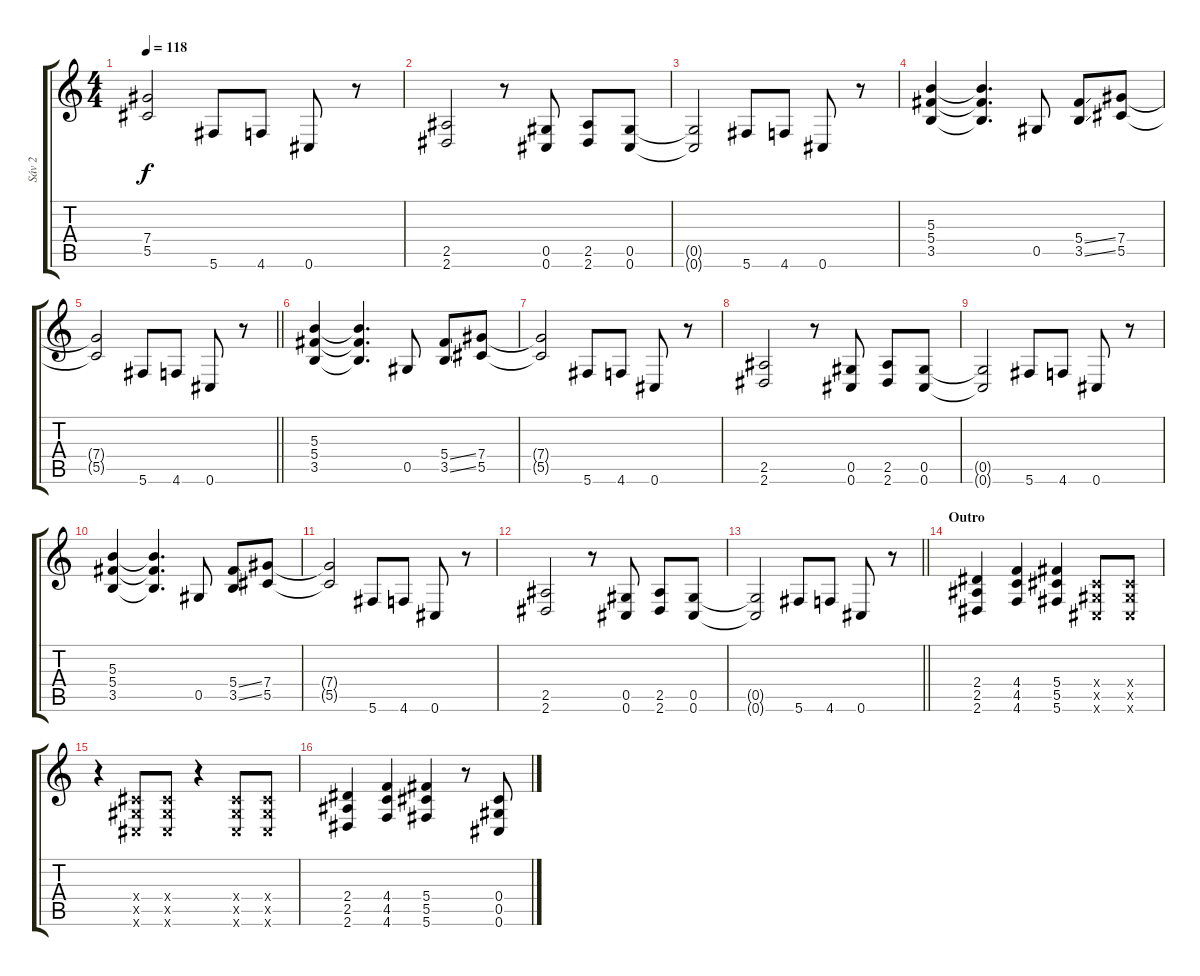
\track ("Sáv 2" "Sáv 2") {instrument distortionguitar}
\staff {score tabs}
\tuning (Eb4 Bb3 Gb3 Db3 Ab2 Db2) {hide}
\ts (4 4)
\tempo 118
\clef g2
\ks c
(7.4{t} 5.5{t}).2{dy f} 5.6.8 4.6.8 0.6.8 r.8 |
(2.5 2.6).2 r.8 (0.5 0.6).8 (2.5 2.6).8 (0.5 0.6).8 |
(0.5{t} 0.6{t}).2 5.6.8 4.6.8 0.6.8 r.8 |
(5.3 5.4 3.5).4 (5.3{t} 5.4{t} 3.5{t}).4{d} 0.5.8 (5.4{ss} 3.5{ss}).8 (7.4 5.5).8 |
\barLineRight lightlight
(7.4{t} 5.5{t}).2 5.6.8 4.6.8 0.6.8 r.8 |
(5.3 5.4 3.5).4 (5.3{t} 5.4{t} 3.5{t}).4{d} 0.5.8 (5.4{ss} 3.5{ss}).8 (7.4 5.5).8 |
(7.4{t} 5.5{t}).2 5.6.8 4.6.8 0.6.8 r.8 |
(2.5 2.6).2 r.8 (0.5 0.6).8 (2.5 2.6).8 (0.5 0.6).8 |
(0.5{t} 0.6{t}).2 5.6.8 4.6.8 0.6.8 r.8 |
(5.3 5.4 3.5).4 (5.3{t} 5.4{t} 3.5{t}).4{d} 0.5.8 (5.4{ss} 3.5{ss}).8 (7.4 5.5).8 |
(7.4{t} 5.5{t}).2 5.6.8 4.6.8 0.6.8 r.8 |
(2.5 2.6).2 r.8 (0.5 0.6).8 (2.5 2.6).8 (0.5 0.6).8 |
\barLineRight lightlight
(0.5{t} 0.6{t}).2 5.6.8 4.6.8 0.6.8 r.8 |
\section ("" "Outro")
(2.4 2.5 2.6).4 (4.4 4.5 4.6).4 (5.4 5.5 5.6).4 (0.4{x} 0.5{x} 0.6{x}).8 (0.4{x} 0.5{x} 0.6{x}).8 |
r.4 (0.4{x} 0.5{x} 0.6{x}).8 (0.4{x} 0.5{x} 0.6{x}).8 r.4 (0.4{x} 0.5{x} 0.6{x}).8 (0.4{x} 0.5{x} 0.6{x}).8 |
(2.4 2.5 2.6).4 (4.4 4.5 4.6).4 (5.4 5.5 5.6).4 r.8 (0.4 0.5 0.6).8
